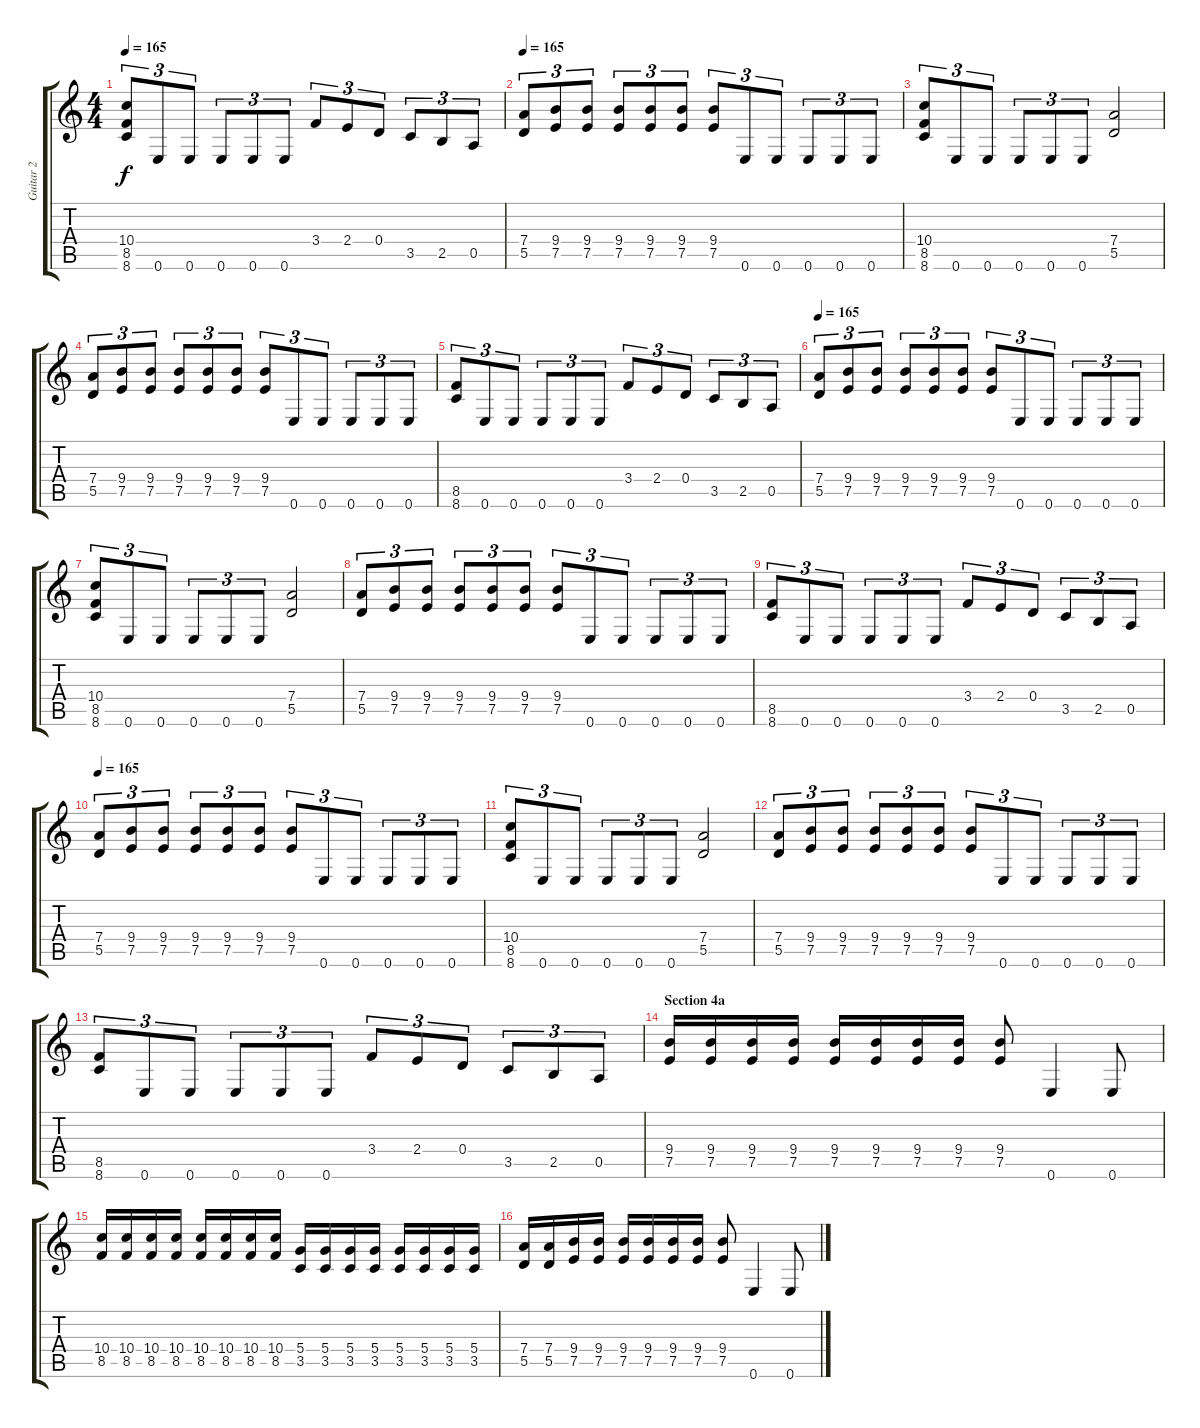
\track ("Guitar 2" "Guitar 2") {instrument distortionguitar}
\staff {score tabs}
\tuning (E4 B3 G3 D3 A2 E2) {hide}
\ts (4 4)
\tempo 165
\clef g2
\ks c
(10.4 8.5 8.6).8{tu (3 2) dy f} 0.6.8{tu (3 2)} 0.6.8{tu (3 2)} 0.6.8{tu (3 2)} 0.6.8{tu (3 2)} 0.6.8{tu (3 2)} 3.4.8{tu (3 2)} 2.4.8{tu (3 2)} 0.4.8{tu (3 2)} 3.5.8{tu (3 2)} 2.5.8{tu (3 2)} 0.5.8{tu (3 2)} |
\tempo 165
(7.4 5.5).8{tu (3 2)} (9.4 7.5).8{tu (3 2)} (9.4 7.5).8{tu (3 2)} (9.4 7.5).8{tu (3 2)} (9.4 7.5).8{tu (3 2)} (9.4 7.5).8{tu (3 2)} (9.4 7.5).8{tu (3 2)} 0.6.8{tu (3 2)} 0.6.8{tu (3 2)} 0.6.8{tu (3 2)} 0.6.8{tu (3 2)} 0.6.8{tu (3 2)} |
(10.4 8.5 8.6).8{tu (3 2)} 0.6.8{tu (3 2)} 0.6.8{tu (3 2)} 0.6.8{tu (3 2)} 0.6.8{tu (3 2)} 0.6.8{tu (3 2)} (7.4 5.5).2 |
(7.4 5.5).8{tu (3 2)} (9.4 7.5).8{tu (3 2)} (9.4 7.5).8{tu (3 2)} (9.4 7.5).8{tu (3 2)} (9.4 7.5).8{tu (3 2)} (9.4 7.5).8{tu (3 2)} (9.4 7.5).8{tu (3 2)} 0.6.8{tu (3 2)} 0.6.8{tu (3 2)} 0.6.8{tu (3 2)} 0.6.8{tu (3 2)} 0.6.8{tu (3 2)} |
(8.5 8.6).8{tu (3 2)} 0.6.8{tu (3 2)} 0.6.8{tu (3 2)} 0.6.8{tu (3 2)} 0.6.8{tu (3 2)} 0.6.8{tu (3 2)} 3.4.8{tu (3 2)} 2.4.8{tu (3 2)} 0.4.8{tu (3 2)} 3.5.8{tu (3 2)} 2.5.8{tu (3 2)} 0.5.8{tu (3 2)} |
\tempo 165
(7.4 5.5).8{tu (3 2)} (9.4 7.5).8{tu (3 2)} (9.4 7.5).8{tu (3 2)} (9.4 7.5).8{tu (3 2)} (9.4 7.5).8{tu (3 2)} (9.4 7.5).8{tu (3 2)} (9.4 7.5).8{tu (3 2)} 0.6.8{tu (3 2)} 0.6.8{tu (3 2)} 0.6.8{tu (3 2)} 0.6.8{tu (3 2)} 0.6.8{tu (3 2)} |
(10.4 8.5 8.6).8{tu (3 2)} 0.6.8{tu (3 2)} 0.6.8{tu (3 2)} 0.6.8{tu (3 2)} 0.6.8{tu (3 2)} 0.6.8{tu (3 2)} (7.4 5.5).2 |
(7.4 5.5).8{tu (3 2)} (9.4 7.5).8{tu (3 2)} (9.4 7.5).8{tu (3 2)} (9.4 7.5).8{tu (3 2)} (9.4 7.5).8{tu (3 2)} (9.4 7.5).8{tu (3 2)} (9.4 7.5).8{tu (3 2)} 0.6.8{tu (3 2)} 0.6.8{tu (3 2)} 0.6.8{tu (3 2)} 0.6.8{tu (3 2)} 0.6.8{tu (3 2)} |
(8.5 8.6).8{tu (3 2)} 0.6.8{tu (3 2)} 0.6.8{tu (3 2)} 0.6.8{tu (3 2)} 0.6.8{tu (3 2)} 0.6.8{tu (3 2)} 3.4.8{tu (3 2)} 2.4.8{tu (3 2)} 0.4.8{tu (3 2)} 3.5.8{tu (3 2)} 2.5.8{tu (3 2)} 0.5.8{tu (3 2)} |
\tempo 165
(7.4 5.5).8{tu (3 2)} (9.4 7.5).8{tu (3 2)} (9.4 7.5).8{tu (3 2)} (9.4 7.5).8{tu (3 2)} (9.4 7.5).8{tu (3 2)} (9.4 7.5).8{tu (3 2)} (9.4 7.5).8{tu (3 2)} 0.6.8{tu (3 2)} 0.6.8{tu (3 2)} 0.6.8{tu (3 2)} 0.6.8{tu (3 2)} 0.6.8{tu (3 2)} |
(10.4 8.5 8.6).8{tu (3 2)} 0.6.8{tu (3 2)} 0.6.8{tu (3 2)} 0.6.8{tu (3 2)} 0.6.8{tu (3 2)} 0.6.8{tu (3 2)} (7.4 5.5).2 |
(7.4 5.5).8{tu (3 2)} (9.4 7.5).8{tu (3 2)} (9.4 7.5).8{tu (3 2)} (9.4 7.5).8{tu (3 2)} (9.4 7.5).8{tu (3 2)} (9.4 7.5).8{tu (3 2)} (9.4 7.5).8{tu (3 2)} 0.6.8{tu (3 2)} 0.6.8{tu (3 2)} 0.6.8{tu (3 2)} 0.6.8{tu (3 2)} 0.6.8{tu (3 2)} |
(8.5 8.6).8{tu (3 2)} 0.6.8{tu (3 2)} 0.6.8{tu (3 2)} 0.6.8{tu (3 2)} 0.6.8{tu (3 2)} 0.6.8{tu (3 2)} 3.4.8{tu (3 2)} 2.4.8{tu (3 2)} 0.4.8{tu (3 2)} 3.5.8{tu (3 2)} 2.5.8{tu (3 2)} 0.5.8{tu (3 2)} |
\section ("" "Section 4a")
(9.4 7.5).16 (9.4 7.5).16 (9.4 7.5).16 (9.4 7.5).16 (9.4 7.5).16 (9.4 7.5).16 (9.4 7.5).16 (9.4 7.5).16 (9.4 7.5).8 0.6.4 0.6.8 |
(10.4 8.5).16 (10.4 8.5).16 (10.4 8.5).16 (10.4 8.5).16 (10.4 8.5).16 (10.4 8.5).16 (10.4 8.5).16 (10.4 8.5).16 (5.4 3.5).16 (5.4 3.5).16 (5.4 3.5).16 (5.4 3.5).16 (5.4 3.5).16 (5.4 3.5).16 (5.4 3.5).16 (5.4 3.5).16 |
(7.4 5.5).16 (7.4 5.5).16 (9.4 7.5).16 (9.4 7.5).16 (9.4 7.5).16 (9.4 7.5).16 (9.4 7.5).16 (9.4 7.5).16 (9.4 7.5).8 0.6.4 0.6.8
